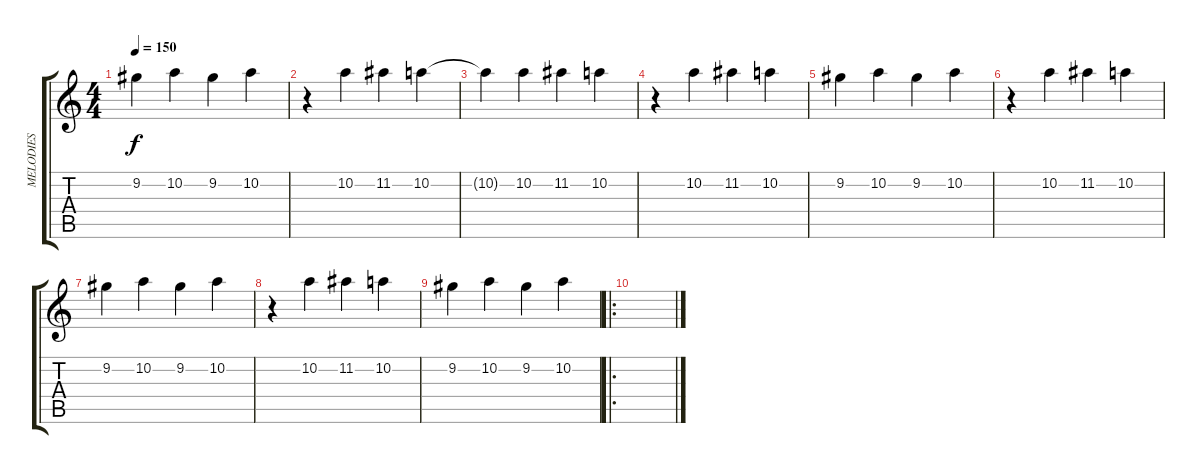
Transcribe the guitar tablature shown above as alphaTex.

\track ("MELODIES" "MELODIES") {instrument distortionguitar}
\staff {score tabs}
\tuning (E4 B3 G3 D3 A2 E2) {hide}
\ts (4 4)
\tempo 150
\clef g2
\ks c
9.2.4{dy f} 10.2.4 9.2.4 10.2.4 |
r.4 10.2.4 11.2.4 10.2.4 |
10.2{t}.4 10.2.4 11.2.4 10.2.4 |
r.4 10.2.4 11.2.4 10.2.4 |
9.2.4 10.2.4 9.2.4 10.2.4 |
r.4 10.2.4 11.2.4 10.2.4 |
9.2.4 10.2.4 9.2.4 10.2.4 |
r.4 10.2.4 11.2.4 10.2.4 |
9.2.4 10.2.4 9.2.4 10.2.4 |
\ro
